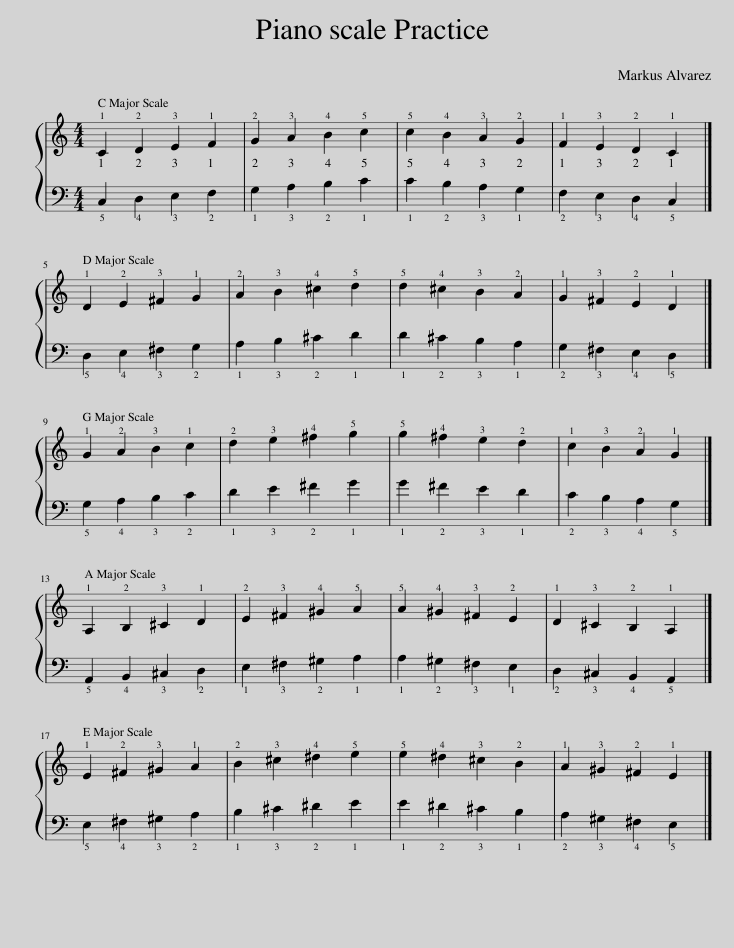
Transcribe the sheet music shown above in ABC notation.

X:1
%%score { 1 | 2 }
L:1/8
M:4/4
I:linebreak $
K:C
V:1 treble
V:2 bass
V:1
 !1!C2 !2!D2 !3!E2 !1!F2 | !2!G2 !3!A2 !4!B2 !5!c2 | !5!c2 !4!B2 !3!A2 !2!G2 | !1!F2 !3!E2 !2!D2 !1!C2 |]$ !1!D2 !2!E2 !3!^F2 !1!G2 | %5
 !2!A2 !3!B2 !4!^c2 !5!d2 | !5!d2 !4!^c2 !3!B2 !2!A2 | !1!G2 !3!^F2 !2!E2 !1!D2 |]$ !1!G2 !2!A2 !3!B2 !1!c2 | !2!d2 !3!e2 !4!^f2 !5!g2 | %10
 !5!g2 !4!^f2 !3!e2 !2!d2 | !1!c2 !3!B2 !2!A2 !1!G2 |]$ !1!A,2 !2!B,2 !3!^C2 !1!D2 | !2!E2 !3!^F2 !4!^G2 !5!A2 | !5!A2 !4!^G2 !3!^F2 !2!E2 | %15
 !1!D2 !3!^C2 !2!B,2 !1!A,2 |]$ !1!E2 !2!^F2 !3!^G2 !1!A2 | !2!B2 !3!^c2 !4!^d2 !5!e2 | !5!e2 !4!^d2 !3!^c2 !2!B2 | !1!A2 !3!^G2 !2!^F2 !1!E2 |] %20
V:2
 !5!C,2 !4!D,2 !3!E,2 !2!F,2 | !1!G,2 !3!A,2 !2!B,2 !1!C2 | !1!C2 !2!B,2 !3!A,2 !1!G,2 | !2!F,2 !3!E,2 !4!D,2 !5!C,2 |]$ !5!D,2 !4!E,2 !3!^F,2 !2!G,2 | %5
 !1!A,2 !3!B,2 !2!^C2 !1!D2 | !1!D2 !2!^C2 !3!B,2 !1!A,2 | !2!G,2 !3!^F,2 !4!E,2 !5!D,2 |]$ !5!G,2 !4!A,2 !3!B,2 !2!C2 | !1!D2 !3!E2 !2!^F2 !1!G2 | %10
 !1!G2 !2!^F2 !3!E2 !1!D2 | !2!C2 !3!B,2 !4!A,2 !5!G,2 |]$ !5!A,,2 !4!B,,2 !3!^C,2 !2!D,2 | !1!E,2 !3!^F,2 !2!^G,2 !1!A,2 | !1!A,2 !2!^G,2 !3!^F,2 !1!E,2 | %15
 !2!D,2 !3!^C,2 !4!B,,2 !5!A,,2 |]$ !5!E,2 !4!^F,2 !3!^G,2 !2!A,2 | !1!B,2 !3!^C2 !2!^D2 !1!E2 | !1!E2 !2!^D2 !3!^C2 !1!B,2 | !2!A,2 !3!^G,2 !4!^F,2 !5!E,2 |] %20
